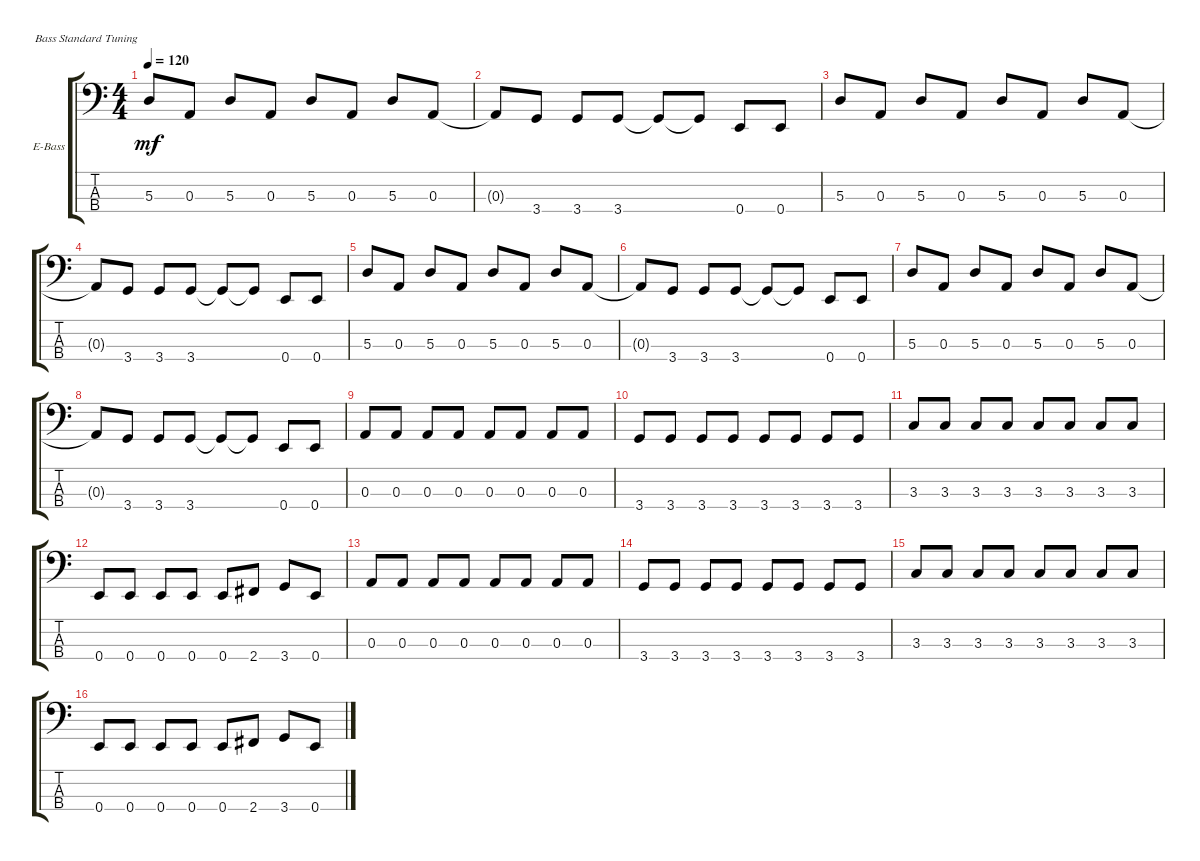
\defaultSystemsLayout 4
\bracketExtendMode groupsimilarinstruments
\firstSystemTrackNameOrientation horizontal
\otherSystemsTrackNameOrientation horizontal
\track ("Stas Cihovskiy" "E-Bass") {instrument electricbassfinger}
\staff {score tabs}
\tuning (G2 D2 A1 E1)
\ts (4 4)
\tempo 120
\clef f4
\scale
0.333333
\ks c
5.3.8{dy mf} 0.3.8 5.3.8 0.3.8 5.3.8 0.3.8 5.3.8 0.3.8 |
\scale
0.333333 0.3{t}.8 3.4.8 3.4.8 3.4.8 3.4{t}.8 3.4{t}.8 0.4.8 0.4.8 |
\scale
0.333333 5.3.8 0.3.8 5.3.8 0.3.8 5.3.8 0.3.8 5.3.8 0.3.8 |
\scale
0.333333 0.3{t}.8 3.4.8 3.4.8 3.4.8 3.4{t}.8 3.4{t}.8 0.4.8 0.4.8 |
\scale
0.333333 5.3.8 0.3.8 5.3.8 0.3.8 5.3.8 0.3.8 5.3.8 0.3.8 |
\scale
0.333333 0.3{t}.8 3.4.8 3.4.8 3.4.8 3.4{t}.8 3.4{t}.8 0.4.8 0.4.8 |
\scale
0.333333 5.3.8 0.3.8 5.3.8 0.3.8 5.3.8 0.3.8 5.3.8 0.3.8 |
\scale
0.333333 0.3{t}.8 3.4.8 3.4.8 3.4.8 3.4{t}.8 3.4{t}.8 0.4.8 0.4.8 |
\scale
0.333333 0.3.8 0.3.8 0.3.8 0.3.8 0.3.8 0.3.8 0.3.8 0.3.8 |
\scale
0.333333 3.4.8 3.4.8 3.4.8 3.4.8 3.4.8 3.4.8 3.4.8 3.4.8 |
\scale
0.333333 3.3.8 3.3.8 3.3.8 3.3.8 3.3.8 3.3.8 3.3.8 3.3.8 |
\scale
0.333333 0.4.8 0.4.8 0.4.8 0.4.8 0.4.8 2.4.8 3.4.8 0.4.8 |
\scale
0.333333 0.3.8 0.3.8 0.3.8 0.3.8 0.3.8 0.3.8 0.3.8 0.3.8 |
\scale
0.333333 3.4.8 3.4.8 3.4.8 3.4.8 3.4.8 3.4.8 3.4.8 3.4.8 |
\scale
0.333333 3.3.8 3.3.8 3.3.8 3.3.8 3.3.8 3.3.8 3.3.8 3.3.8 |
\scale
0.333333 0.4.8 0.4.8 0.4.8 0.4.8 0.4.8 2.4.8 3.4.8 0.4.8
